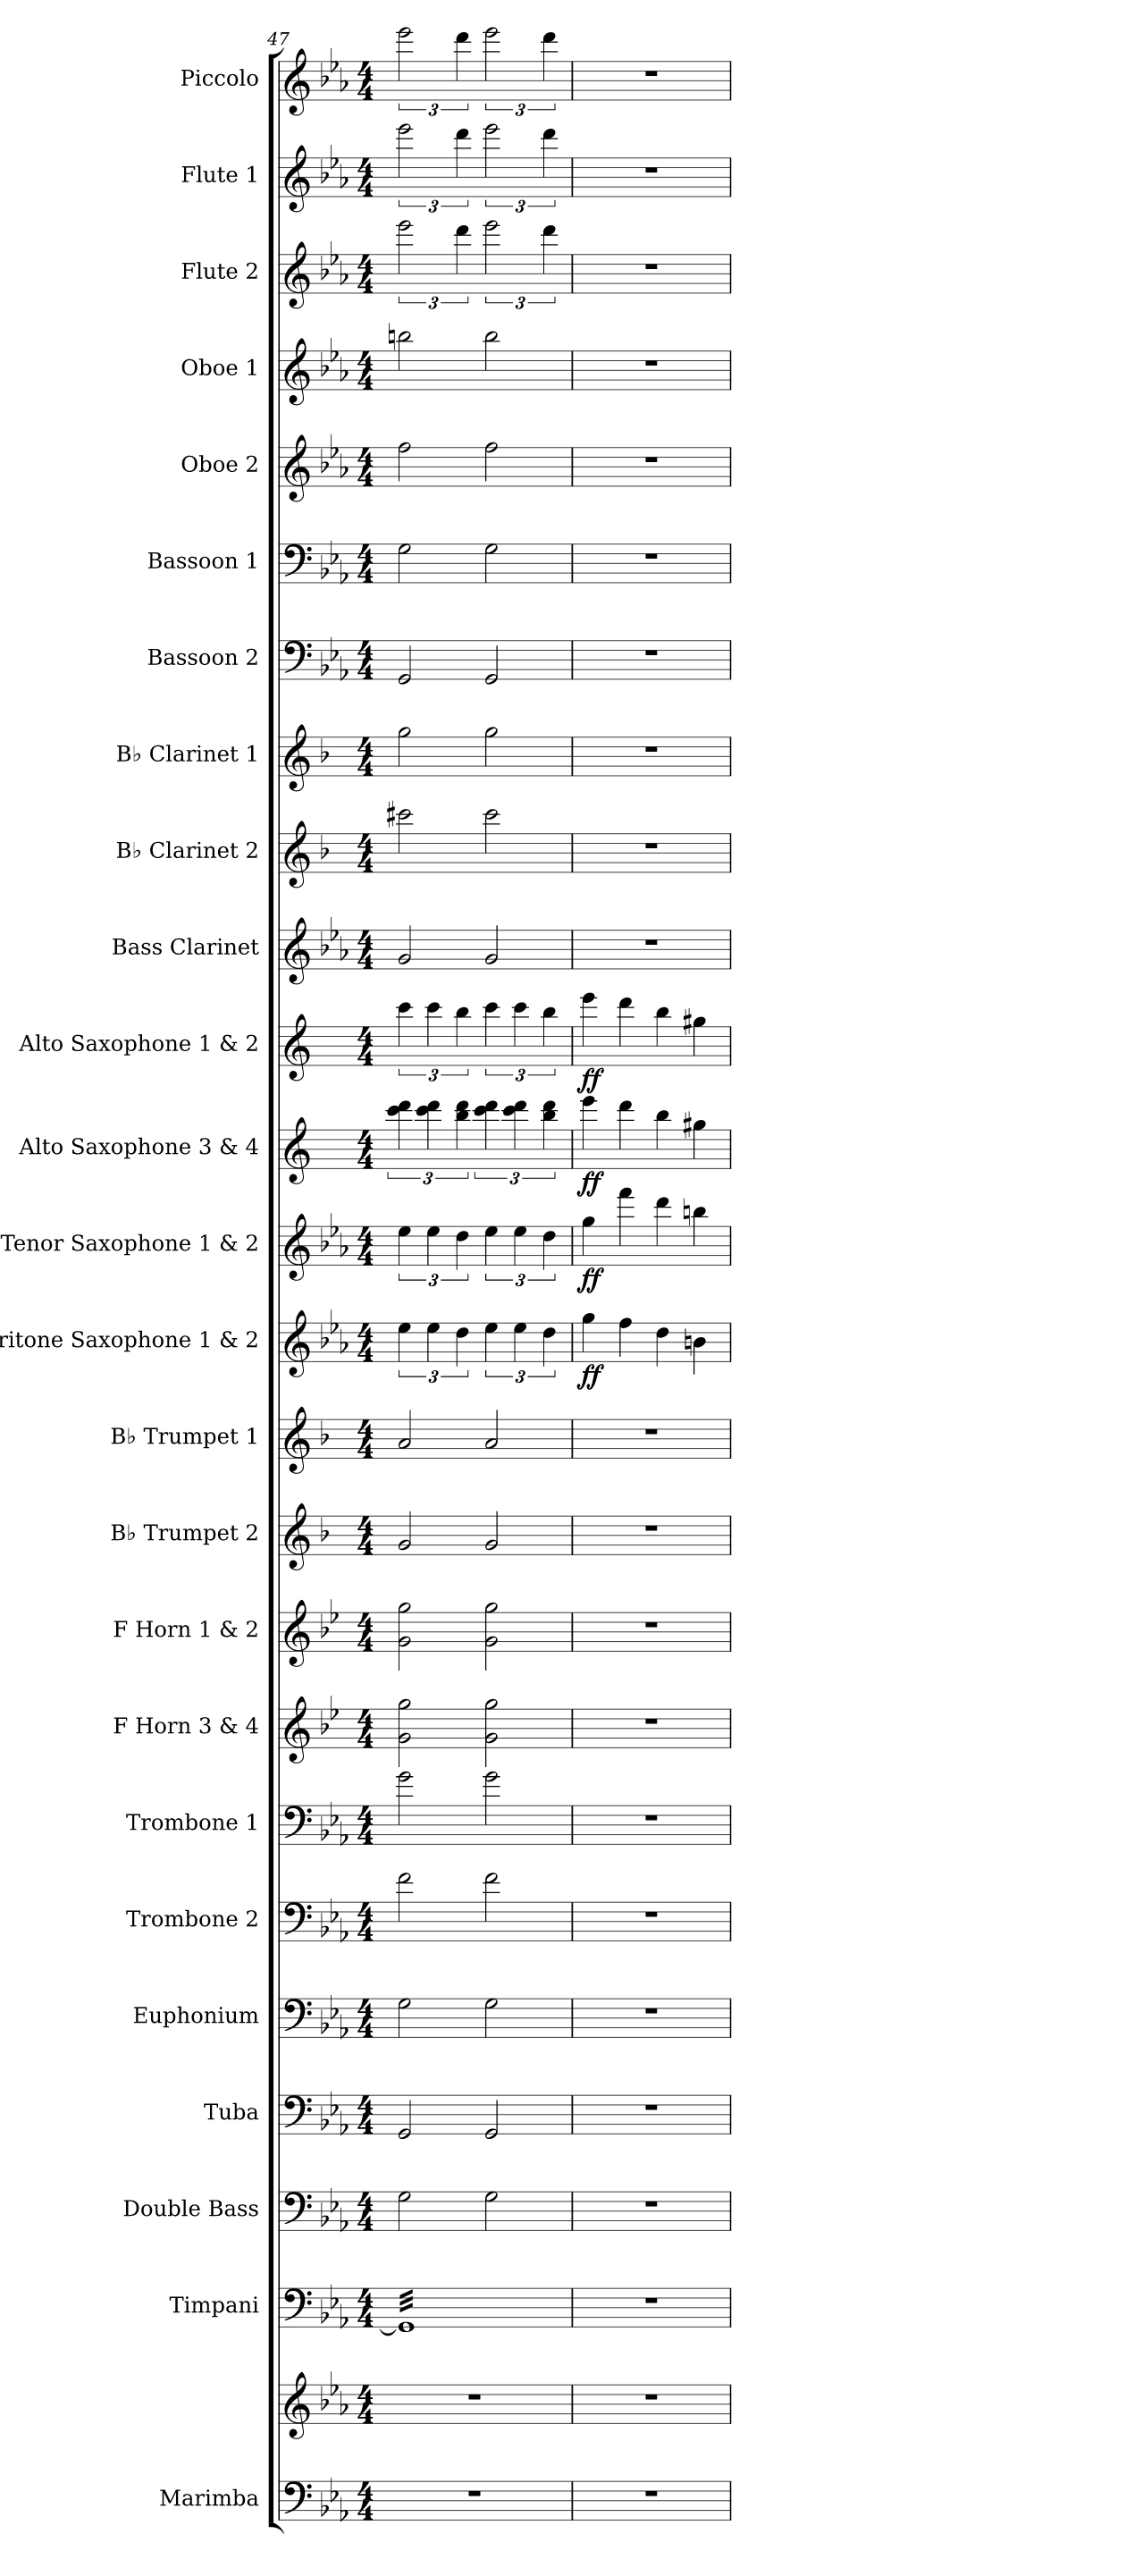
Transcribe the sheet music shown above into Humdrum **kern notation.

**kern	**kern	**kern	**kern	**kern	**kern	**kern	**kern	**kern	**kern	**kern	**kern	**kern	**dynam	**kern	**dynam	**kern	**dynam	**kern	**dynam	**kern	**kern	**kern	**kern	**kern	**kern	**kern	**kern	**kern	**kern
*part25	*part25	*part24	*part23	*part22	*part21	*part20	*part19	*part18	*part17	*part16	*part15	*part14	*part14	*part13	*part13	*part12	*part12	*part11	*part11	*part10	*part9	*part8	*part7	*part6	*part5	*part4	*part3	*part2	*part1
*staff26	*staff25	*staff24	*staff23	*staff22	*staff21	*staff20	*staff19	*staff18	*staff17	*staff16	*staff15	*staff14	*staff14	*staff13	*staff13	*staff12	*staff12	*staff11	*staff11	*staff10	*staff9	*staff8	*staff7	*staff6	*staff5	*staff4	*staff3	*staff2	*staff1
*I"Marimba	*	*I"Timpani	*I"Double Bass	*I"Tuba	*I"Euphonium	*I"Trombone 2	*I"Trombone 1	*I"F Horn 3 &amp; 4	*I"F Horn 1 &amp; 2	*I"B♭ Trumpet 2	*I"B♭ Trumpet 1	*I"Baritone Saxophone 1 &amp; 2	*	*I"Tenor Saxophone 1 &amp; 2	*	*I"Alto Saxophone 3 &amp; 4	*	*I"Alto Saxophone 1 &amp; 2	*	*I"Bass Clarinet	*I"B♭ Clarinet 2	*I"B♭ Clarinet 1	*I"Bassoon 2	*I"Bassoon 1	*I"Oboe 2	*I"Oboe 1	*I"Flute 2	*I"Flute 1	*I"Piccolo
*I'Mrm.	*	*I'Timp.	*I'Db.	*I'Tba.	*I'Euph.	*I'Tbn. 2	*I'Tbn. 1	*I'F Hn. 3 4	*I'F Hn. 1 2	*I'B♭ Tpt. 2	*I'B♭ Tpt. 1	*I'Bar. Sax. 1 2	*	*I'T. Sax. 1 2	*	*I'A. Sax. 3 4	*	*I'A. Sax. 1 2	*	*I'B. Cl.	*I'B♭ Cl. 2	*I'B♭ Cl. 1	*I'Bsn. 2	*I'Bsn. 1	*I'Ob. 2	*I'Ob. 1	*I'Fl. 2	*I'Fl. 1	*I'Picc.
*clefF4	*clefG2	*clefF4	*clefF4	*clefF4	*clefF4	*clefF4	*clefF4	*clefG2	*clefG2	*clefG2	*clefG2	*clefG2	*	*clefG2	*	*clefG2	*	*clefG2	*	*clefG2	*clefG2	*clefG2	*clefF4	*clefF4	*clefG2	*clefG2	*clefG2	*clefG2	*clefG2
*	*	*	*ITrd7c12	*	*	*	*	*ITrd4c7	*ITrd4c7	*ITrd1c2	*ITrd1c2	*ITrd12c21	*	*ITrd8c14	*	*ITrd5c9	*	*ITrd5c9	*	*ITrd8c14	*ITrd1c2	*ITrd1c2	*	*	*	*	*	*	*ITrd-7c-12
*k[b-e-a-]	*k[b-e-a-]	*k[b-e-a-]	*k[b-e-a-]	*k[b-e-a-]	*k[b-e-a-]	*k[b-e-a-]	*k[b-e-a-]	*k[b-e-a-]	*k[b-e-a-]	*k[b-e-a-]	*k[b-e-a-]	*k[b-e-a-]	*	*k[b-e-a-]	*	*k[b-e-a-]	*	*k[b-e-a-]	*	*k[b-e-a-]	*k[b-e-a-]	*k[b-e-a-]	*k[b-e-a-]	*k[b-e-a-]	*k[b-e-a-]	*k[b-e-a-]	*k[b-e-a-]	*k[b-e-a-]	*k[b-e-a-]
*M4/4	*M4/4	*M4/4	*M4/4	*M4/4	*M4/4	*M4/4	*M4/4	*M4/4	*M4/4	*M4/4	*M4/4	*M4/4	*	*M4/4	*	*M4/4	*	*M4/4	*	*M4/4	*M4/4	*M4/4	*M4/4	*M4/4	*M4/4	*M4/4	*M4/4	*M4/4	*M4/4
=47	=47	=47	=47	=47	=47	=47	=47	=47	=47	=47	=47	=47	=47	=47	=47	=47	=47	=47	=47	=47	=47	=47	=47	=47	=47	=47	=47	=47	=47
*	*	*tremolo	*	*	*	*	*	*	*	*	*	*	*	*	*	*	*	*	*	*	*	*	*	*	*	*	*	*	*
1r	1r	32GG]LLL	2GG\	2GG/	2G\	2f\	2g\	2c\ 2cc\	2c\ 2cc\	2f/	2g/	6e-\	.	6e-\	.	6ee-\ 6ff\	.	6ee-\	.	2G/	2bbn\	2ff\	2GG/	2G\	2ff\	2bbn\	3eee-\	3eee-\	3eeee-\
.	.	32GG	.	.	.	.	.	.	.	.	.	.	.	.	.	.	.	.	.	.	.	.	.	.	.	.	.	.	.
.	.	32GG	.	.	.	.	.	.	.	.	.	.	.	.	.	.	.	.	.	.	.	.	.	.	.	.	.	.	.
.	.	32GG	.	.	.	.	.	.	.	.	.	.	.	.	.	.	.	.	.	.	.	.	.	.	.	.	.	.	.
.	.	32GG	.	.	.	.	.	.	.	.	.	.	.	.	.	.	.	.	.	.	.	.	.	.	.	.	.	.	.
.	.	32GG	.	.	.	.	.	.	.	.	.	.	.	.	.	.	.	.	.	.	.	.	.	.	.	.	.	.	.
.	.	.	.	.	.	.	.	.	.	.	.	6e-\	.	6e-\	.	6ee-\ 6ff\	.	6ee-\	.	.	.	.	.	.	.	.	.	.	.
.	.	32GG	.	.	.	.	.	.	.	.	.	.	.	.	.	.	.	.	.	.	.	.	.	.	.	.	.	.	.
.	.	32GG	.	.	.	.	.	.	.	.	.	.	.	.	.	.	.	.	.	.	.	.	.	.	.	.	.	.	.
.	.	32GG	.	.	.	.	.	.	.	.	.	.	.	.	.	.	.	.	.	.	.	.	.	.	.	.	.	.	.
.	.	32GG	.	.	.	.	.	.	.	.	.	.	.	.	.	.	.	.	.	.	.	.	.	.	.	.	.	.	.
.	.	32GG	.	.	.	.	.	.	.	.	.	.	.	.	.	.	.	.	.	.	.	.	.	.	.	.	.	.	.
.	.	.	.	.	.	.	.	.	.	.	.	6d\	.	6d\	.	6dd\ 6ff\	.	6dd\	.	.	.	.	.	.	.	.	6ddd\	6ddd\	6dddd\
.	.	32GG	.	.	.	.	.	.	.	.	.	.	.	.	.	.	.	.	.	.	.	.	.	.	.	.	.	.	.
.	.	32GG	.	.	.	.	.	.	.	.	.	.	.	.	.	.	.	.	.	.	.	.	.	.	.	.	.	.	.
.	.	32GG	.	.	.	.	.	.	.	.	.	.	.	.	.	.	.	.	.	.	.	.	.	.	.	.	.	.	.
.	.	32GG	.	.	.	.	.	.	.	.	.	.	.	.	.	.	.	.	.	.	.	.	.	.	.	.	.	.	.
.	.	32GG	.	.	.	.	.	.	.	.	.	.	.	.	.	.	.	.	.	.	.	.	.	.	.	.	.	.	.
.	.	32GG	2GG\	2GG/	2G\	2f\	2g\	2c\ 2cc\	2c\ 2cc\	2f/	2g/	6e-\	.	6e-\	.	6ee-\ 6ff\	.	6ee-\	.	2G/	2bb\	2ff\	2GG/	2G\	2ff\	2bb\	3eee-\	3eee-\	3eeee-\
.	.	32GG	.	.	.	.	.	.	.	.	.	.	.	.	.	.	.	.	.	.	.	.	.	.	.	.	.	.	.
.	.	32GG	.	.	.	.	.	.	.	.	.	.	.	.	.	.	.	.	.	.	.	.	.	.	.	.	.	.	.
.	.	32GG	.	.	.	.	.	.	.	.	.	.	.	.	.	.	.	.	.	.	.	.	.	.	.	.	.	.	.
.	.	32GG	.	.	.	.	.	.	.	.	.	.	.	.	.	.	.	.	.	.	.	.	.	.	.	.	.	.	.
.	.	32GG	.	.	.	.	.	.	.	.	.	.	.	.	.	.	.	.	.	.	.	.	.	.	.	.	.	.	.
.	.	.	.	.	.	.	.	.	.	.	.	6e-\	.	6e-\	.	6ee-\ 6ff\	.	6ee-\	.	.	.	.	.	.	.	.	.	.	.
.	.	32GG	.	.	.	.	.	.	.	.	.	.	.	.	.	.	.	.	.	.	.	.	.	.	.	.	.	.	.
.	.	32GG	.	.	.	.	.	.	.	.	.	.	.	.	.	.	.	.	.	.	.	.	.	.	.	.	.	.	.
.	.	32GG	.	.	.	.	.	.	.	.	.	.	.	.	.	.	.	.	.	.	.	.	.	.	.	.	.	.	.
.	.	32GG	.	.	.	.	.	.	.	.	.	.	.	.	.	.	.	.	.	.	.	.	.	.	.	.	.	.	.
.	.	32GG	.	.	.	.	.	.	.	.	.	.	.	.	.	.	.	.	.	.	.	.	.	.	.	.	.	.	.
.	.	.	.	.	.	.	.	.	.	.	.	6d\	.	6d\	.	6dd\ 6ff\	.	6dd\	.	.	.	.	.	.	.	.	6ddd\	6ddd\	6dddd\
.	.	32GG	.	.	.	.	.	.	.	.	.	.	.	.	.	.	.	.	.	.	.	.	.	.	.	.	.	.	.
.	.	32GG	.	.	.	.	.	.	.	.	.	.	.	.	.	.	.	.	.	.	.	.	.	.	.	.	.	.	.
.	.	32GG	.	.	.	.	.	.	.	.	.	.	.	.	.	.	.	.	.	.	.	.	.	.	.	.	.	.	.
.	.	32GG	.	.	.	.	.	.	.	.	.	.	.	.	.	.	.	.	.	.	.	.	.	.	.	.	.	.	.
.	.	32GGJJJ	.	.	.	.	.	.	.	.	.	.	.	.	.	.	.	.	.	.	.	.	.	.	.	.	.	.	.
*	*	*Xtremolo	*	*	*	*	*	*	*	*	*	*	*	*	*	*	*	*	*	*	*	*	*	*	*	*	*	*	*
=48	=48	=48	=48	=48	=48	=48	=48	=48	=48	=48	=48	=48	=48	=48	=48	=48	=48	=48	=48	=48	=48	=48	=48	=48	=48	=48	=48	=48	=48
*	*	*	*	*	*	*	*	*	*	*	*	*	*	*	*	*	*	*	*	*	*	*	*	*	*	*	*	*	*MM160
!	!	!	!	!	!	!	!	!	!	!	!	!	!LO:DY:b	!	!LO:DY:b	!	!LO:DY:b	!	!LO:DY:b	!	!	!	!	!	!	!	!	!	!
1r	1r	1r	1r	1r	1r	1r	1r	1r	1r	1r	1r	4g\	ff	4g\	ff	4gg\	ff	4gg\	ff	1r	1r	1r	1r	1r	1r	1r	1r	1r	1r
.	.	.	.	.	.	.	.	.	.	.	.	4f\	.	4ff\	.	4ff\	.	4ff\	.	.	.	.	.	.	.	.	.	.	.
.	.	.	.	.	.	.	.	.	.	.	.	4d\	.	4dd\	.	4dd\	.	4dd\	.	.	.	.	.	.	.	.	.	.	.
.	.	.	.	.	.	.	.	.	.	.	.	4Bn\	.	4bn\	.	4bn\	.	4bn\	.	.	.	.	.	.	.	.	.	.	.
=	=	=	=	=	=	=	=	=	=	=	=	=	=	=	=	=	=	=	=	=	=	=	=	=	=	=	=	=	=
*-	*-	*-	*-	*-	*-	*-	*-	*-	*-	*-	*-	*-	*-	*-	*-	*-	*-	*-	*-	*-	*-	*-	*-	*-	*-	*-	*-	*-	*-
